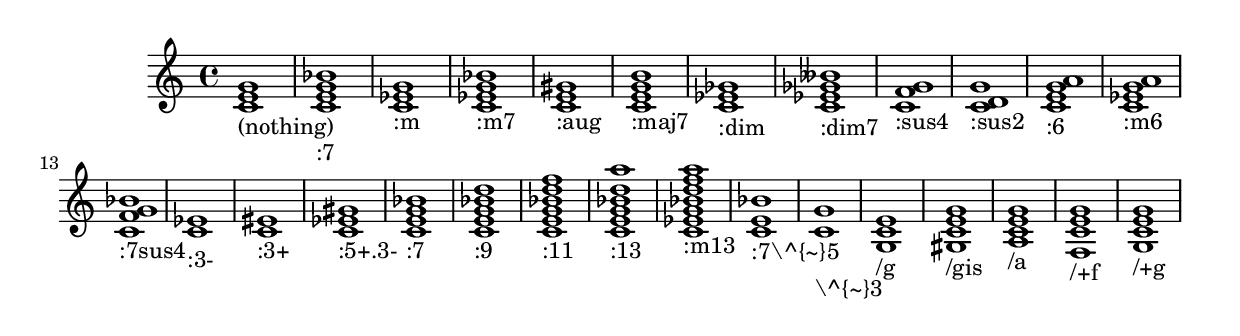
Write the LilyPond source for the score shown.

\version "2.3.16"


\header {

texidoc = "Chords can be produced with the new chordname entry 
code (@code{\chordmode} mode), using a pitch and a suffix. Here,
the suffixes are printed below pitches.
"

}

\score
{
  { \context Voice \chordmode {
c1_"(nothing)"
c:7_":7"
c:m_":m"
c:m7_":m7"
c:aug_":aug"
c:maj7_":maj7"
c:dim_":dim"
c:dim7_":dim7"
c:sus4_":sus4"
c:sus2_":sus2"
c:6_":6"
c:m6_":m6"
c:7sus4_":7sus4"
c:3-_":3-"
c:3+_":3+"
c:5+.3-_":5+.3-"
c:7_":7"
c:9_":9"
c:11_":11"
c:13_":13"
c:m13_":m13"
c:7^5_":7\\^{~}5"
c^3_"\\^{~}3"
c/g_"/g"
c/gis_"/gis"
c/a_"/a"
c/+f_"/+f"
c/+g_"/+g"
}
}
}
